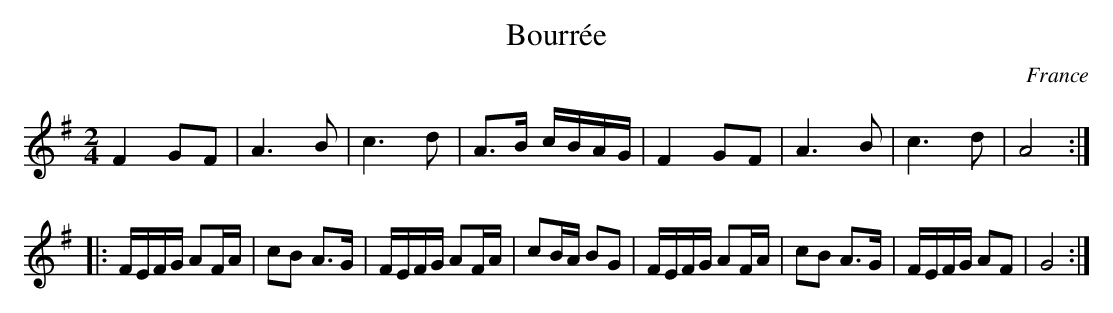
X:1
T:Bourr\'ee
M:2/4
O:France
K:G
F4 G2F2| A6B2| c6 d2| A3B cBAG| F4 G2F2| A6 B2| c6 d2| A8 ::
FEFG A2FA| c2B2 A3G| FEFG A2FA| c2BA B2G2| \
FEFG A2FA| c2B2 A3G| FEFG A2F2| G8:|
